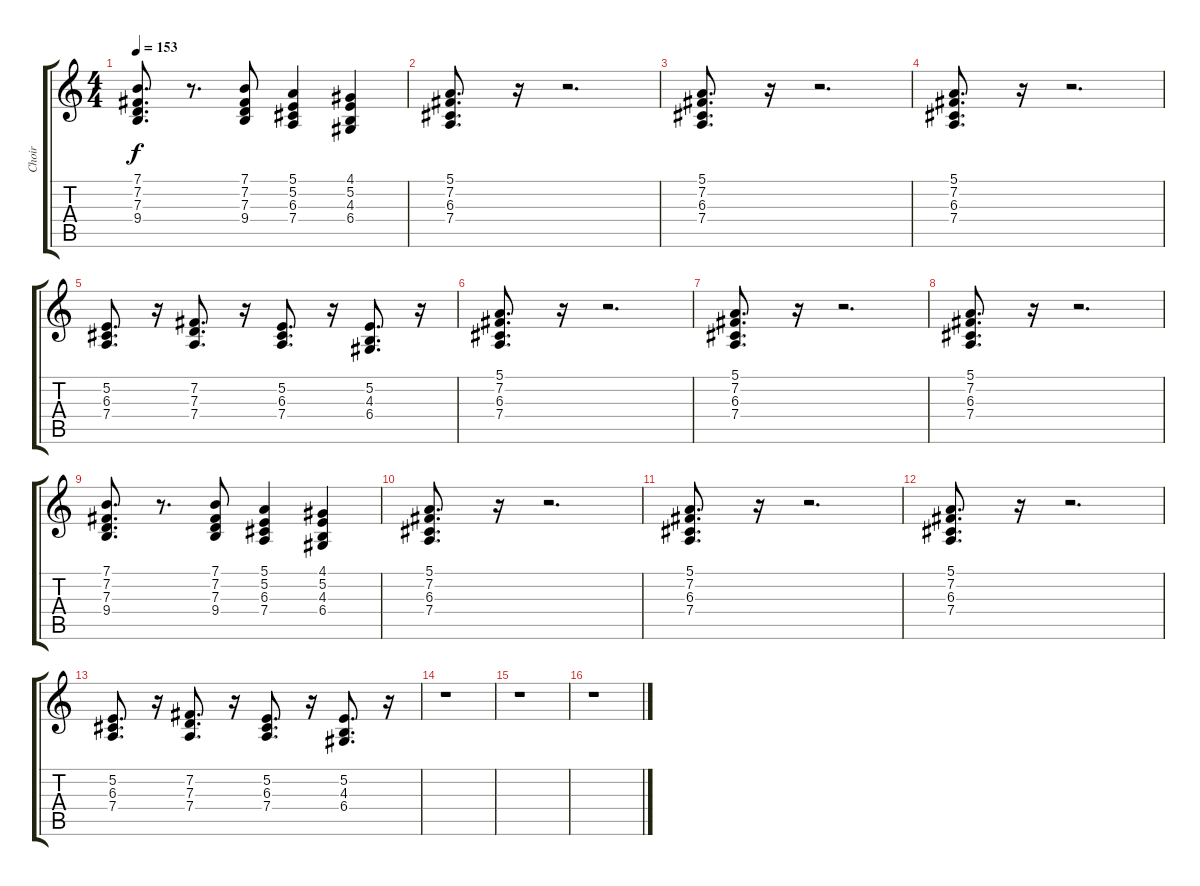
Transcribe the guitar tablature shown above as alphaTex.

\track ("Choir" "Choir") {instrument choiraahs}
\staff {score tabs}
\tuning (E4 B3 G3 D3 A2 E2) {hide}
\ts (4 4)
\tempo 153
\clef g2
\ks c
(7.1 7.2 7.3 9.4).8{d dy f} r.8{d} (7.1 7.2 7.3 9.4).8 (5.1 5.2 6.3 7.4).4 (4.1 5.2 4.3 6.4).4 |
(5.1 7.2 6.3 7.4).8{d} r.16 r.2{d} |
(5.1 7.2 6.3 7.4).8{d} r.16 r.2{d} |
(5.1 7.2 6.3 7.4).8{d} r.16 r.2{d} |
(5.2 6.3 7.4).8{d} r.16 (7.2 7.3 7.4).8{d} r.16 (5.2 6.3 7.4).8{d} r.16 (5.2 4.3 6.4).8{d} r.16 |
(5.1 7.2 6.3 7.4).8{d} r.16 r.2{d} |
(5.1 7.2 6.3 7.4).8{d} r.16 r.2{d} |
(5.1 7.2 6.3 7.4).8{d} r.16 r.2{d} |
(7.1 7.2 7.3 9.4).8{d} r.8{d} (7.1 7.2 7.3 9.4).8 (5.1 5.2 6.3 7.4).4 (4.1 5.2 4.3 6.4).4 |
(5.1 7.2 6.3 7.4).8{d} r.16 r.2{d} |
(5.1 7.2 6.3 7.4).8{d} r.16 r.2{d} |
(5.1 7.2 6.3 7.4).8{d} r.16 r.2{d} |
(5.2 6.3 7.4).8{d} r.16 (7.2 7.3 7.4).8{d} r.16 (5.2 6.3 7.4).8{d} r.16 (5.2 4.3 6.4).8{d} r.16 |
r.1 |
r.1 |
r.1
